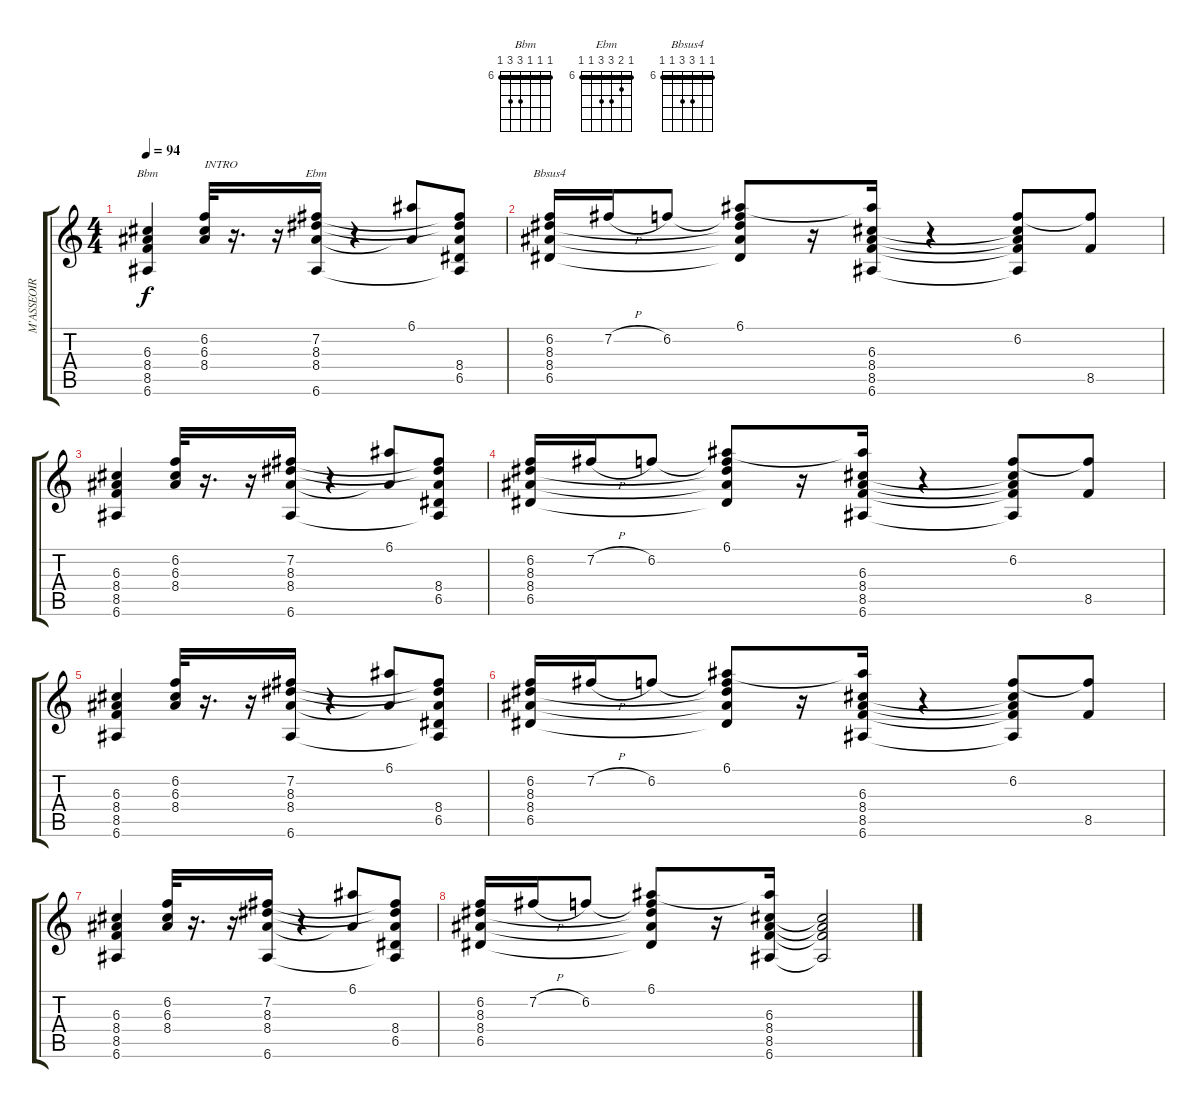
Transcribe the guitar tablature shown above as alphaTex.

\track ("M'ASSEOIR (guitare 1)" "M'ASSEOIR ") {instrument acousticguitarnylon}
\staff {score tabs}
\tuning (E4 B3 G3 D3 A2 E2) {hide}
\chord ("Bbm" 6 6 6 8 8 6) {firstfret 6 barre 6}
\chord ("Ebm" 6 7 8 8 6 6) {firstfret 6 barre 6}
\chord ("Bbsus4" 6 6 8 8 6 6) {firstfret 6 barre 6}
\ts (4 4)
\tempo 94
\tempo 75
\tempo 94
\clef g2
\ks c
(6.3 8.4 8.5 6.6).4{ch "Bbm" dy f instrument acousticguitarnylon} (6.2 6.3 8.4).32{txt "INTRO"} r.16{d} r.16 (7.2 8.3 8.4 6.6).16{ch "Ebm"} r.4 (6.1 8.4{t}).8 (7.2{t} 8.3{t} 8.4 6.5 6.6{t}).8 |
(6.2 8.3 8.4 6.5).16{ch "Bbsus4"} 7.2{h}.16 6.2.8 (6.1 6.2{t} 8.3{t} 8.4{t} 6.5{t}).8 r.16 (6.1{t} 6.3 8.4 8.5 6.6).16 r.4 (6.2 6.3{t} 8.4{t} 8.5{t} 6.6{t}).8 (6.2{t} 8.5).8 |
(6.3 8.4 8.5 6.6).4 (6.2 6.3 8.4).32 r.16{d} r.16 (7.2 8.3 8.4 6.6).16 r.4 (6.1 8.4{t}).8 (7.2{t} 8.3{t} 8.4 6.5 6.6{t}).8 |
(6.2 8.3 8.4 6.5).16 7.2{h}.16 6.2.8 (6.1 6.2{t} 8.3{t} 8.4{t} 6.5{t}).8 r.16 (6.1{t} 6.3 8.4 8.5 6.6).16 r.4 (6.2 6.3{t} 8.4{t} 8.5{t} 6.6{t}).8 (6.2{t} 8.5).8 |
(6.3 8.4 8.5 6.6).4 (6.2 6.3 8.4).32 r.16{d} r.16 (7.2 8.3 8.4 6.6).16 r.4 (6.1 8.4{t}).8 (7.2{t} 8.3{t} 8.4 6.5 6.6{t}).8 |
(6.2 8.3 8.4 6.5).16 7.2{h}.16 6.2.8 (6.1 6.2{t} 8.3{t} 8.4{t} 6.5{t}).8 r.16 (6.1{t} 6.3 8.4 8.5 6.6).16 r.4 (6.2 6.3{t} 8.4{t} 8.5{t} 6.6{t}).8 (6.2{t} 8.5).8 |
(6.3 8.4 8.5 6.6).4 (6.2 6.3 8.4).32 r.16{d} r.16 (7.2 8.3 8.4 6.6).16 r.4 (6.1 8.4{t}).8 (7.2{t} 8.3{t} 8.4 6.5 6.6{t}).8 |
(6.2 8.3 8.4 6.5).16 7.2{h}.16 6.2.8 (6.1 6.2{t} 8.3{t} 8.4{t} 6.5{t}).8 r.16 (6.1{t} 6.3 8.4 8.5 6.6).16 (6.3{t} 8.4{t} 8.5{t} 6.6{t}).2
